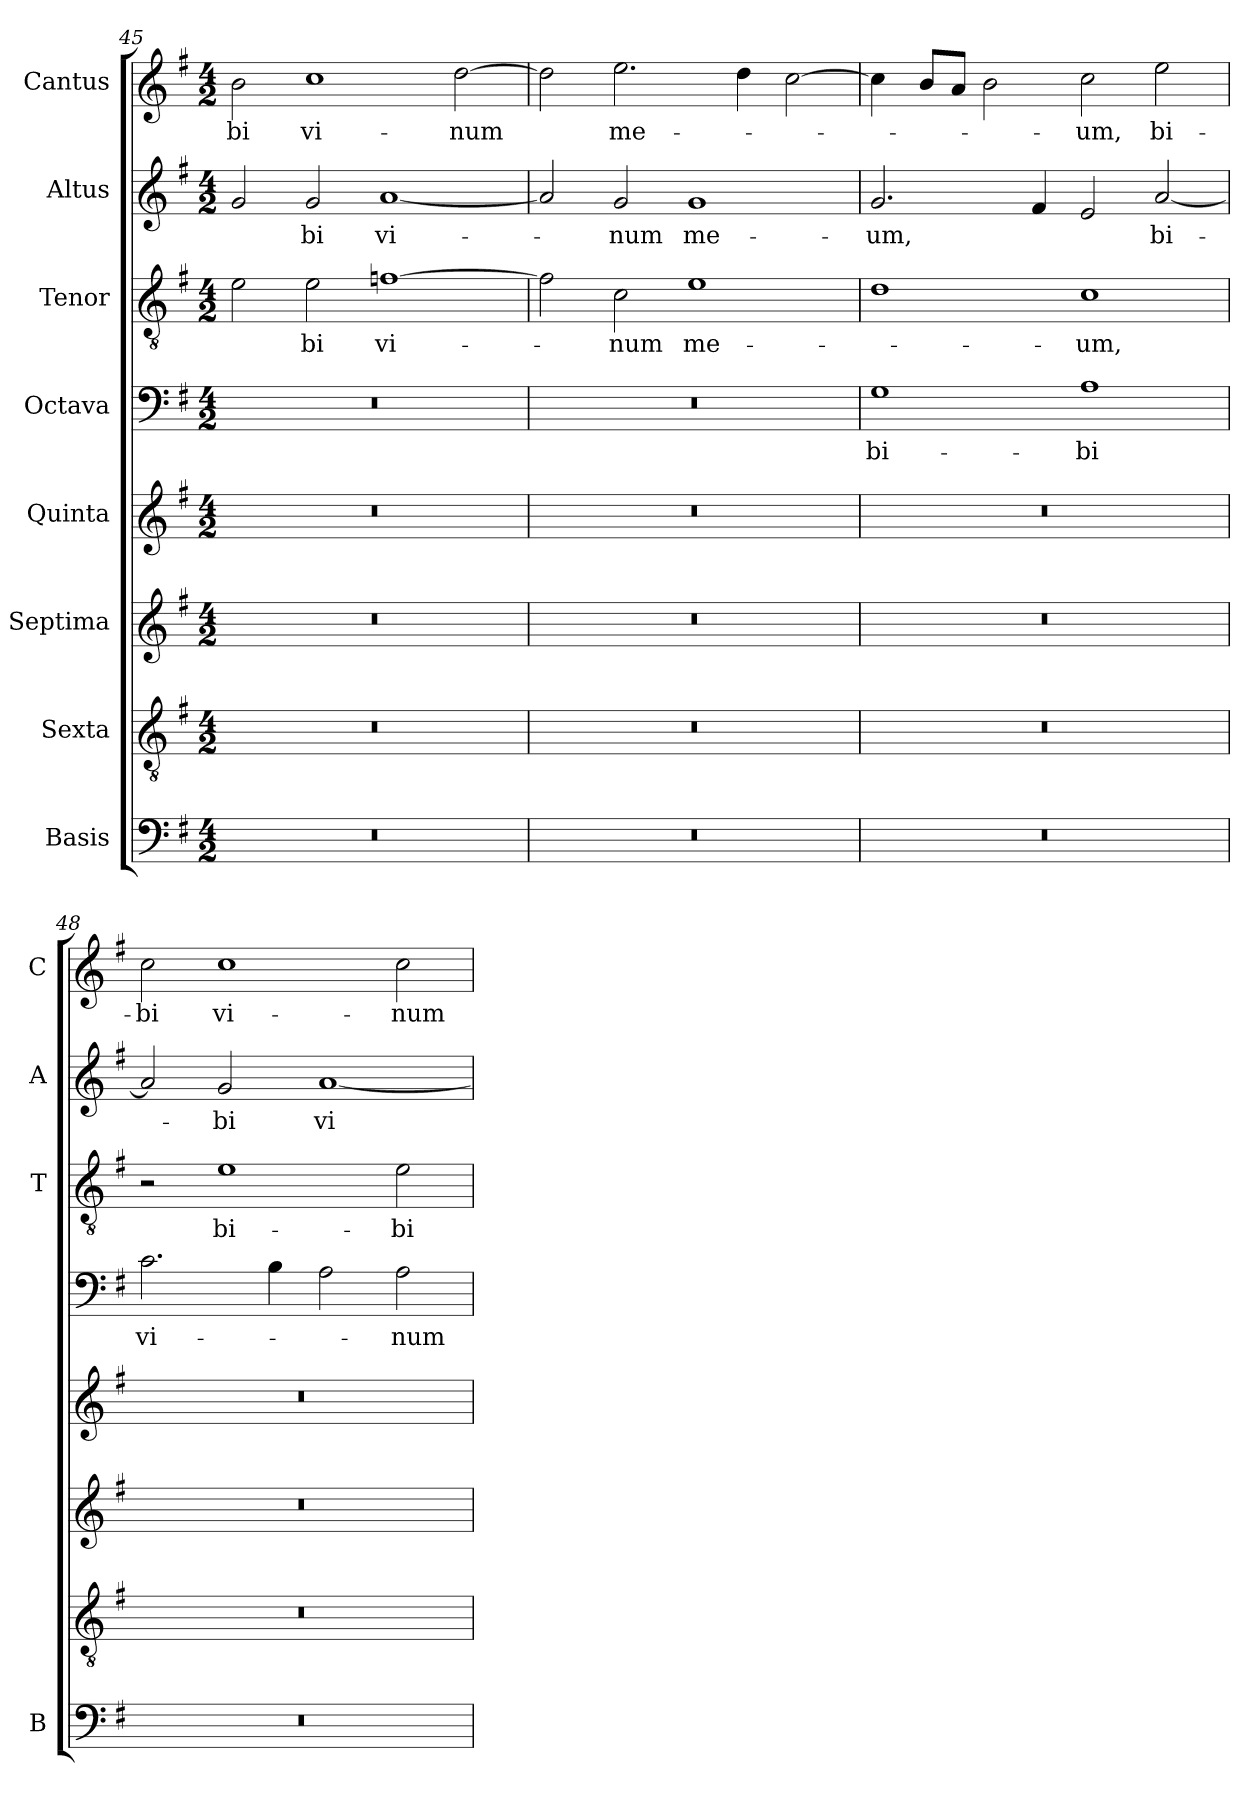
**kern	**kern	**kern	**kern	**kern	**text	**kern	**text	**kern	**text	**kern	**text
*part8	*part7	*part6	*part5	*part4	*part4	*part3	*part3	*part2	*part2	*part1	*part1
*staff8	*staff7	*staff6	*staff5	*staff4	*staff4	*staff3	*staff3	*staff2	*staff2	*staff1	*staff1
*I"Basis	*I"Sexta	*I"Septima	*I"Quinta	*I"Octava	*	*I"Tenor	*	*I"Altus	*	*I"Cantus	*
*I'B	*	*	*	*	*	*I'T	*	*I'A	*	*I'C	*
*clefF4	*clefGv2	*clefG2	*clefG2	*clefF4	*	*clefGv2	*	*clefG2	*	*clefG2	*
*k[f#]	*k[f#]	*k[f#]	*k[f#]	*k[f#]	*	*k[f#]	*	*k[f#]	*	*k[f#]	*
*G:	*G:	*G:	*G:	*G:	*	*G:	*	*G:	*	*G:	*
*M4/2	*M4/2	*M4/2	*M4/2	*M4/2	*	*M4/2	*	*M4/2	*	*M4/2	*
=45	=45	=45	=45	=45	=45	=45	=45	=45	=45	=45	=45
!	!	!	!	!	!	!	!	!	!	!	!LO:LY:b
0r	0r	0r	0r	0r	.	2e\	.	2g/	.	2b\	-bi
!	!	!	!	!	!	!	!LO:LY:b	!	!LO:LY:b	!	!LO:LY:b
.	.	.	.	.	.	2e\	-bi	2g/	-bi	1cc	vi-
!	!	!	!	!	!	!	!LO:LY:b	!	!LO:LY:b	!	!
.	.	.	.	.	.	[1fn	vi-	[1a	vi-	.	.
!	!	!	!	!	!	!	!	!	!	!	!LO:LY:b
.	.	.	.	.	.	.	.	.	.	[2dd\	-num
=46	=46	=46	=46	=46	=46	=46	=46	=46	=46	=46	=46
0r	0r	0r	0r	0r	.	2f\]	.	2a/]	.	2dd\]	.
!	!	!	!	!	!	!	!LO:LY:b	!	!LO:LY:b	!	!LO:LY:b
.	.	.	.	.	.	2c\	-num	2g/	-num	2.ee\	me-
!	!	!	!	!	!	!	!LO:LY:b	!	!LO:LY:b	!	!
.	.	.	.	.	.	1e	me-	1g	me-	.	.
.	.	.	.	.	.	.	.	.	.	4dd\	.
.	.	.	.	.	.	.	.	.	.	[2cc\	.
=47	=47	=47	=47	=47	=47	=47	=47	=47	=47	=47	=47
!	!	!	!	!	!LO:LY:b	!	!	!	!LO:LY:b	!	!
0r	0r	0r	0r	1G	bi-	1d	.	2.g/	-um,	4cc\]	.
.	.	.	.	.	.	.	.	.	.	8b/L	.
.	.	.	.	.	.	.	.	.	.	8a/J	.
.	.	.	.	.	.	.	.	.	.	2b\	.
.	.	.	.	.	.	.	.	4f#/	.	.	.
!	!	!	!	!	!LO:LY:b	!	!LO:LY:b	!	!	!	!LO:LY:b
.	.	.	.	1A	-bi	1c	-um,	2e/	.	2cc\	-um,
!	!	!	!	!	!	!	!	!	!LO:LY:b	!	!LO:LY:b
.	.	.	.	.	.	.	.	[2a/	bi-	2ee\	bi-
=48	=48	=48	=48	=48	=48	=48	=48	=48	=48	=48	=48
!	!	!	!	!	!LO:LY:b	!	!	!	!	!	!LO:LY:b
0r	0r	0r	0r	2.c\	vi-	2r	.	2a/]	.	2cc\	-bi
!	!	!	!	!	!	!	!LO:LY:b	!	!LO:LY:b	!	!LO:LY:b
.	.	.	.	.	.	1e	bi-	2g/	-bi	1cc	vi-
.	.	.	.	4B\	.	.	.	.	.	.	.
!	!	!	!	!	!	!	!	!	!LO:LY:b	!	!
.	.	.	.	2A\	.	.	.	[1a	vi-	.	.
!	!	!	!	!	!LO:LY:b	!	!LO:LY:b	!	!	!	!LO:LY:b
.	.	.	.	2A\	-num	2e\	-bi	.	.	2cc\	-num
=	=	=	=	=	=	=	=	=	=	=	=
*-	*-	*-	*-	*-	*-	*-	*-	*-	*-	*-	*-
